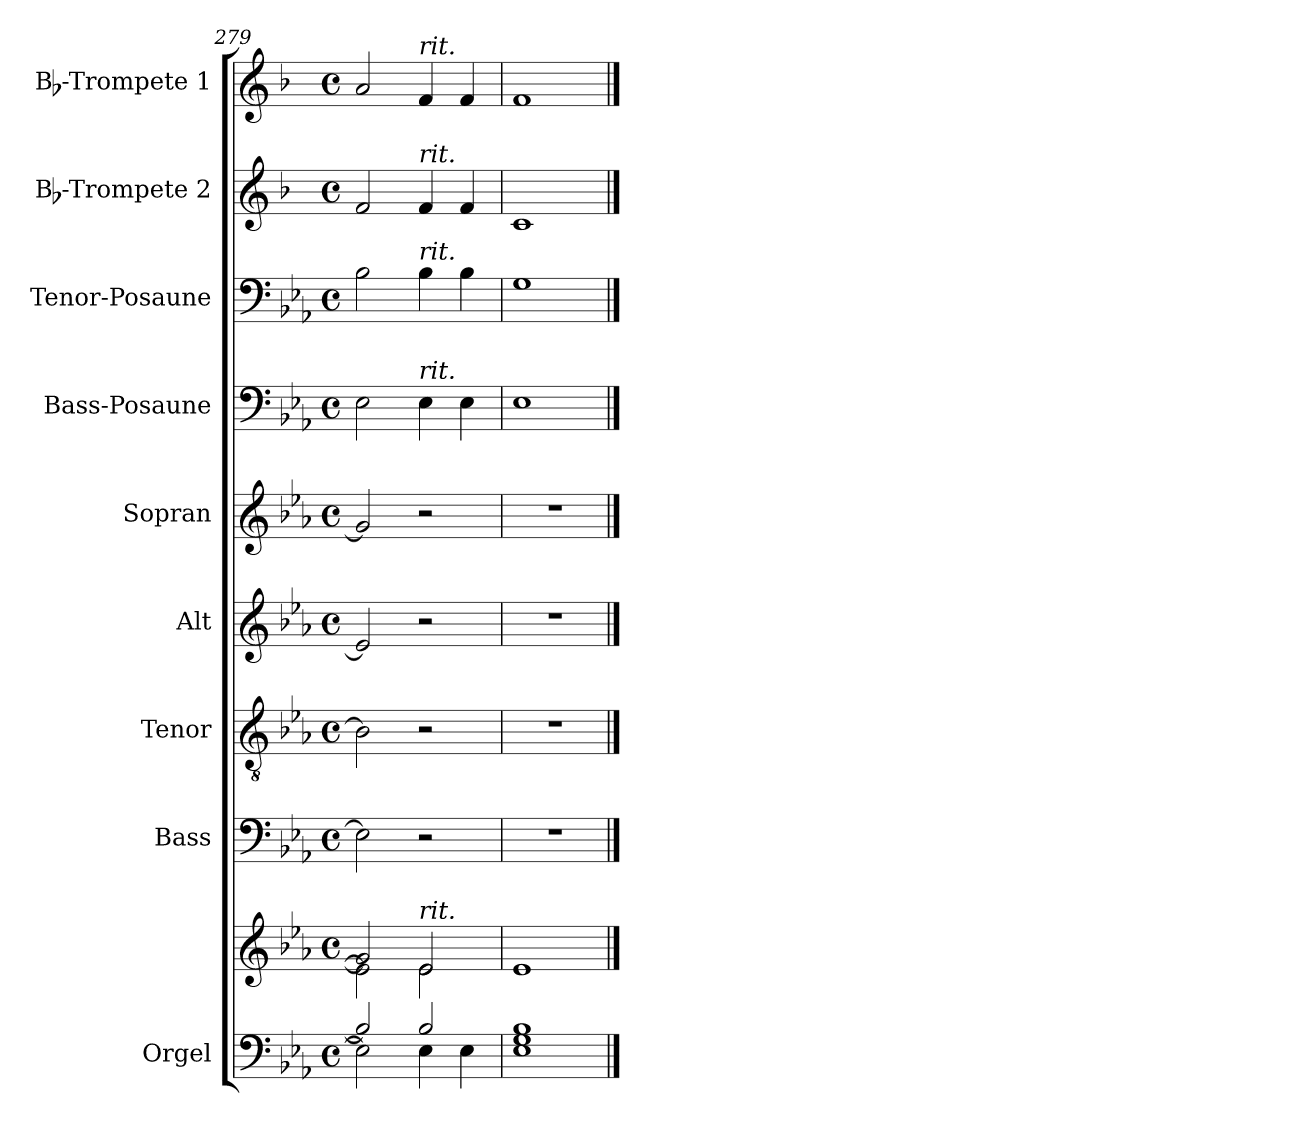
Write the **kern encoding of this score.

**kern	**kern	**kern	**kern	**kern	**kern	**kern	**kern	**kern	**kern
*part9	*part9	*part8	*part7	*part6	*part5	*part4	*part3	*part2	*part1
*staff10	*staff9	*staff8	*staff7	*staff6	*staff5	*staff4	*staff3	*staff2	*staff1
*I"Orgel	*	*I"Bass	*I"Tenor	*I"Alt	*I"Sopran	*I"Bass-Posaune	*I"Tenor-Posaune	*I"Bb-Trompete 2	*I"Bb-Trompete 1
*I'Org.	*	*I'B.	*I'T.	*I'A.	*I'S.	*I'B. Pos.	*I'T. Pos.	*I'Trp. 2	*I'Trp. 1
*clefF4	*clefG2	*clefF4	*clefGv2	*clefG2	*clefG2	*clefF4	*clefF4	*clefG2	*clefG2
*	*	*	*	*	*	*	*	*ITrd1c2	*ITrd1c2
*k[b-e-a-]	*k[b-e-a-]	*k[b-e-a-]	*k[b-e-a-]	*k[b-e-a-]	*k[b-e-a-]	*k[b-e-a-]	*k[b-e-a-]	*k[b-e-a-]	*k[b-e-a-]
*E-:	*E-:	*E-:	*E-:	*E-:	*E-:	*E-:	*E-:	*E-:	*E-:
*M4/4	*M4/4	*M4/4	*M4/4	*M4/4	*M4/4	*M4/4	*M4/4	*M4/4	*M4/4
*met(c)	*met(c)	*met(c)	*met(c)	*met(c)	*met(c)	*met(c)	*met(c)	*met(c)	*met(c)
=279	=279	=279	=279	=279	=279	=279	=279	=279	=279
*^	*^	*	*	*	*	*	*	*	*
2B-/]	2E-\]	2g/]	2e-\]	2E-\]	2B-\]	2e-/]	2g/]	2E-\	2B-\	2e-/	2g/
!	!	!	!	!	!	!	!	!	!	!	!LO:TX:a:i:t=rit.
!	!	!	!	!	!	!	!	!	!	!LO:TX:a:i:t=rit.	!
!	!	!	!	!	!	!	!	!	!LO:TX:a:i:t=rit.	!	!
!	!	!	!	!	!	!	!	!LO:TX:a:i:t=rit.	!	!	!
!	!	!LO:TX:a:i:t=rit.	!	!	!	!	!	!	!	!	!
2B-/	4E-\	2e-/	2e-\	2r	2r	2r	2r	4E-\	4B-\	4e-/	4e-/
.	4E-\	.	.	.	.	.	.	4E-\	4B-\	4e-/	4e-/
*	*	*v	*v	*	*	*	*	*	*	*	*
=280	=280	=280	=280	=280	=280	=280	=280	=280	=280	=280
1G 1B-	1E-	1e-	1r	1r	1r	1r	1E-	1G	1B-	1e-
*v	*v	*	*	*	*	*	*	*	*	*
==	==	==	==	==	==	==	==	==	==
*-	*-	*-	*-	*-	*-	*-	*-	*-	*-
